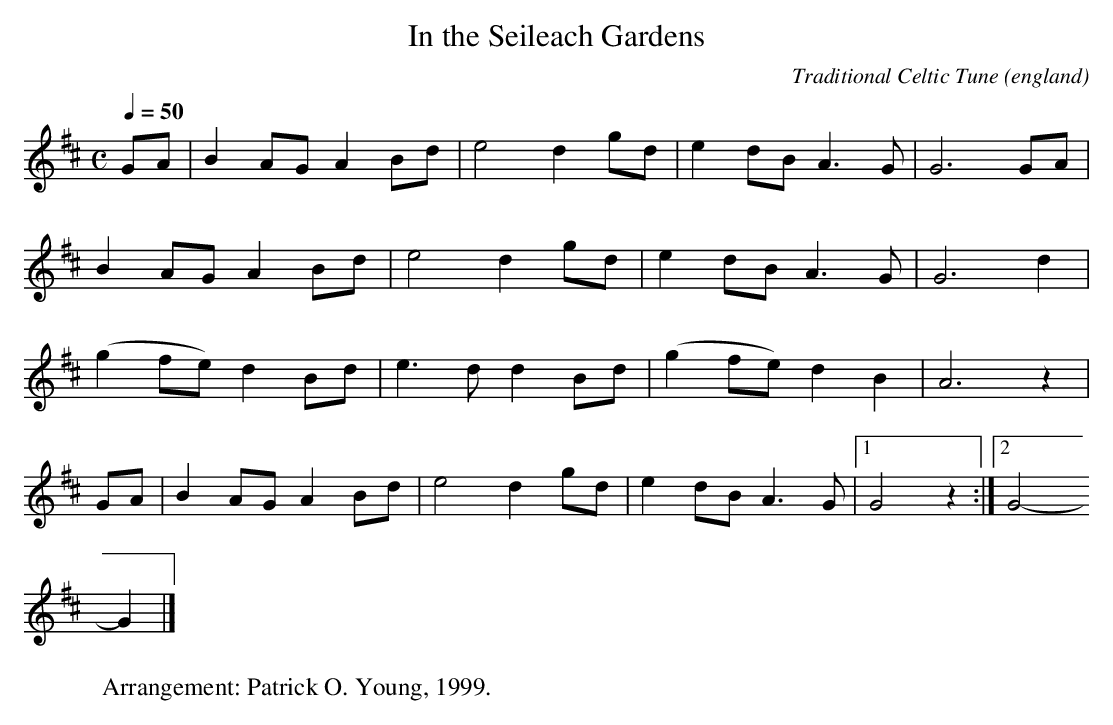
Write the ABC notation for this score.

X:1
T:In the Seileach Gardens
O:england
M:C
L:1/4
Q:50
C:Traditional Celtic Tune
K:D
G/2A/2 | B A/2G/2 A B/2d/2 | e2 d g/2d/2 | e d/2B/2 A> G | G3 G/2A/2 |
B A/2G/2 A B/2d/2 | e2 d g/2d/2 | e d/2B/2 A> G | G3 d |
(g f/2e/2) d  B/2d/2 | e> d d B/2d/2 | (g f/2e/2) d B | A3  z  |
G/2A/2 | B A/2G/2 A B/2d/2 | e2 d g/2d/2 | e d/2B/2 A> G |1 G2 z :|2 G2
-G |]
W:Arrangement: Patrick O. Young, 1999.
